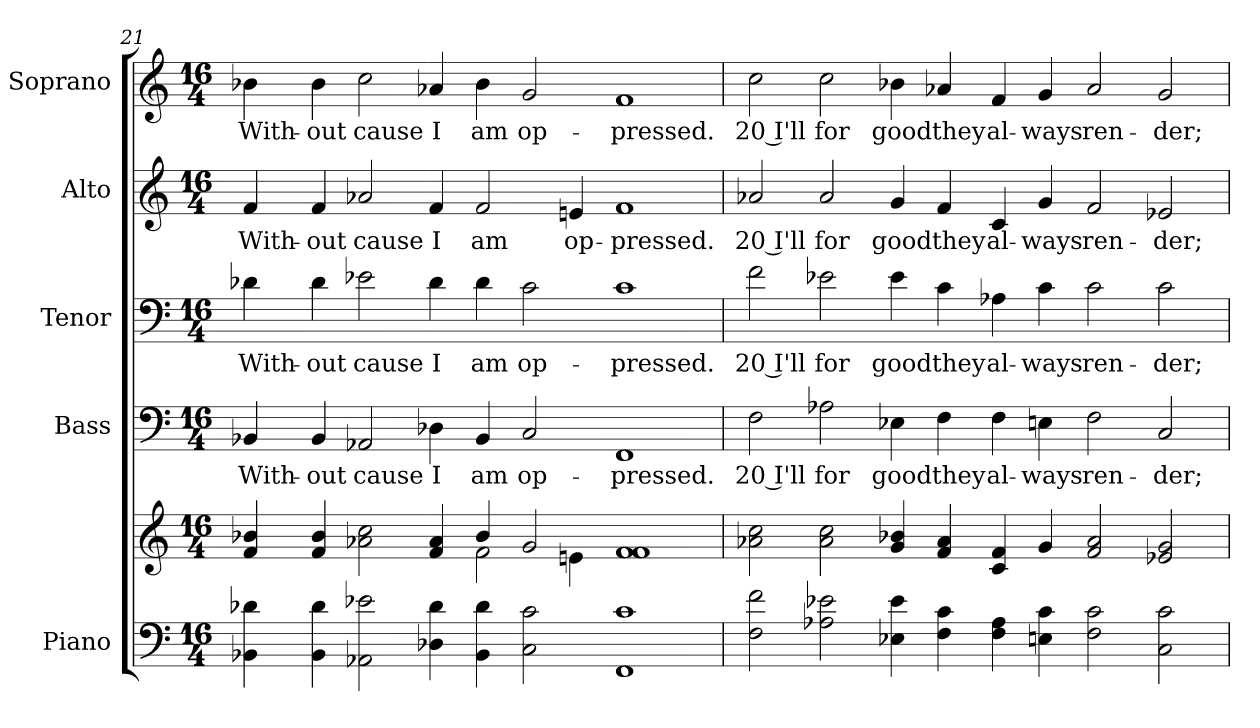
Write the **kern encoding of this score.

**kern	**kern	**kern	**text	**kern	**text	**kern	**text	**kern	**text
*part5	*part5	*part4	*part4	*part3	*part3	*part2	*part2	*part1	*part1
*staff6	*staff5	*staff4	*staff4	*staff3	*staff3	*staff2	*staff2	*staff1	*staff1
*I"Piano	*	*I"Bass	*	*I"Tenor	*	*I"Alto	*	*I"Soprano	*
*I'Pno.	*	*I'B.	*	*I'T.	*	*I'A.	*	*I'S.	*
*clefF4	*clefG2	*clefF4	*	*clefF4	*	*clefG2	*	*clefG2	*
*k[]	*k[]	*k[]	*	*k[]	*	*k[]	*	*k[]	*
*C:	*C:	*C:	*	*C:	*	*C:	*	*C:	*
*M16/4	*M16/4	*M16/4	*	*M16/4	*	*M16/4	*	*M16/4	*
=21	=21	=21	=21	=21	=21	=21	=21	=21	=21
*	*^	*	*	*	*	*	*	*	*
!	!	!	!	!LO:LY:b:color=#000000	!	!	!	!	!	!
!	!	!	!	!	!	!LO:LY:b:color=#000000	!	!	!	!
!	!	!	!	!	!	!	!	!LO:LY:b:color=#000000	!	!
!	!	!	!	!	!	!	!	!	!	!LO:LY:b:color=#000000
4BB-Xi\ 4d-Xi	4fi/ 4b-Xi	2ryy	4BB-Xi/	With-	4d-Xi\	With-	4fi/	With-	4b-Xi\	With-
!	!	!	!	!LO:LY:b:color=#000000	!	!	!	!	!	!
!	!	!	!	!	!	!LO:LY:b:color=#000000	!	!	!	!
!	!	!	!	!	!	!	!	!LO:LY:b:color=#000000	!	!
!	!	!	!	!	!	!	!	!	!	!LO:LY:b:color=#000000
4BB-i\ 4d-i	4fi/ 4b-i	.	4BB-i/	-out	4d-i\	-out	4fi/	-out	4b-i\	-out
!	!	!	!	!LO:LY:b:color=#000000	!	!	!	!	!	!
!	!	!	!	!	!	!LO:LY:b:color=#000000	!	!	!	!
!	!	!	!	!	!	!	!	!LO:LY:b:color=#000000	!	!
!	!	!	!	!	!	!	!	!	!	!LO:LY:b:color=#000000
2AA-Xi\ 2e-Xi	2a-Xi\ 2cci	2ryy	2AA-Xi/	cause	2e-Xi\	cause	2a-Xi/	cause	2cci\	cause
!	!	!	!	!LO:LY:b:color=#000000	!	!	!	!	!	!
!	!	!	!	!	!	!LO:LY:b:color=#000000	!	!	!	!
!	!	!	!	!	!	!	!	!LO:LY:b:color=#000000	!	!
!	!	!	!	!	!	!	!	!	!	!LO:LY:b:color=#000000
4D-Xi\ 4d-i	4fi/ 4a-i	4ryy	4D-Xi\	I	4d-i\	I	4fi/	I	4a-Xi/	I
!	!	!	!	!LO:LY:b:color=#000000	!	!	!	!	!	!
!	!	!	!	!	!	!LO:LY:b:color=#000000	!	!	!	!
!	!	!	!	!	!	!	!	!LO:LY:b:color=#000000	!	!
!	!	!	!	!	!	!	!	!	!	!LO:LY:b:color=#000000
4BB-i\ 4d-i	4b-i/	2fi\	4BB-i/	am	4d-i\	am	2fi/	am	4b-i\	am
!	!	!	!	!LO:LY:b:color=#000000	!	!	!	!	!	!
!	!	!	!	!	!	!LO:LY:b:color=#000000	!	!	!	!
!	!	!	!	!	!	!	!	!	!	!LO:LY:b:color=#000000
2Ci\ 2ci	2gi/	.	2Ci/	op-	2ci\	op-	.	.	2gi/	op-
!	!	!	!	!	!	!	!	!LO:LY:b:color=#000000	!	!
.	.	4eni\	.	.	.	.	4eni/	op-	.	.
!	!	!	!	!LO:LY:b:color=#000000	!	!	!	!	!	!
!	!	!	!	!	!	!LO:LY:b:color=#000000	!	!	!	!
!	!	!	!	!	!	!	!	!LO:LY:b:color=#000000	!	!
!	!	!	!	!	!	!	!	!	!	!LO:LY:b:color=#000000
1FFi 1ci	1fi 1fi	1ryy	1FFi	-pressed.	1ci	-pressed.	1fi	-pressed.	1fi	-pressed.
*	*v	*v	*	*	*	*	*	*	*	*
!!LO:PB:g=z
=22	=22	=22	=22	=22	=22	=22	=22	=22	=22
*	*^	*	*	*	*	*	*	*	*
!	!	!	!	!LO:LY:b:color=#000000	!	!	!	!	!	!
*	*v	*v	*	*	*	*	*	*	*	*
*	*^	*	*	*	*	*	*	*	*
!	!	!	!	!	!	!LO:LY:b:color=#000000	!	!	!	!
*	*v	*v	*	*	*	*	*	*	*	*
*	*^	*	*	*	*	*	*	*	*
!	!	!	!	!	!	!	!	!LO:LY:b:color=#000000	!	!
*	*v	*v	*	*	*	*	*	*	*	*
*	*^	*	*	*	*	*	*	*	*
!	!	!	!	!	!	!	!	!	!	!LO:LY:b:color=#000000
*	*v	*v	*	*	*	*	*	*	*	*
2Fi\ 2fi	2a-Xi\ 2cci	2Fi\	20 I'll	2fi\	20 I'll	2a-Xi/	20 I'll	2cci\	20 I'll
!	!	!	!LO:LY:b:color=#000000	!	!	!	!	!	!
!	!	!	!	!	!LO:LY:b:color=#000000	!	!	!	!
!	!	!	!	!	!	!	!LO:LY:b:color=#000000	!	!
!	!	!	!	!	!	!	!	!	!LO:LY:b:color=#000000
2A-Xi\ 2e-Xi	2a-i\ 2cci	2A-Xi\	for	2e-Xi\	for	2a-i/	for	2cci\	for
!	!	!	!LO:LY:b:color=#000000	!	!	!	!	!	!
!	!	!	!	!	!LO:LY:b:color=#000000	!	!	!	!
!	!	!	!	!	!	!	!LO:LY:b:color=#000000	!	!
!	!	!	!	!	!	!	!	!	!LO:LY:b:color=#000000
4E-Xi\ 4e-i	4gi/ 4b-Xi	4E-Xi\	good	4e-i\	good	4gi/	good	4b-Xi\	good
!	!	!	!LO:LY:b:color=#000000	!	!	!	!	!	!
!	!	!	!	!	!LO:LY:b:color=#000000	!	!	!	!
!	!	!	!	!	!	!	!LO:LY:b:color=#000000	!	!
!	!	!	!	!	!	!	!	!	!LO:LY:b:color=#000000
4Fi\ 4ci	4fi/ 4a-i	4Fi\	they	4ci\	they	4fi/	they	4a-Xi/	they
!	!	!	!LO:LY:b:color=#000000	!	!	!	!	!	!
!	!	!	!	!	!LO:LY:b:color=#000000	!	!	!	!
!	!	!	!	!	!	!	!LO:LY:b:color=#000000	!	!
!	!	!	!	!	!	!	!	!	!LO:LY:b:color=#000000
4Fi\ 4A-i	4ci/ 4fi	4Fi\	al-	4A-Xi\	al-	4ci/	al-	4fi/	al-
!	!	!	!LO:LY:b:color=#000000	!	!	!	!	!	!
!	!	!	!	!	!LO:LY:b:color=#000000	!	!	!	!
!	!	!	!	!	!	!	!LO:LY:b:color=#000000	!	!
!	!	!	!	!	!	!	!	!	!LO:LY:b:color=#000000
4Eni\ 4ci	4gi/	4Eni\	-ways	4ci\	-ways	4gi/	-ways	4gi/	-ways
!	!	!	!LO:LY:b:color=#000000	!	!	!	!	!	!
!	!	!	!	!	!LO:LY:b:color=#000000	!	!	!	!
!	!	!	!	!	!	!	!LO:LY:b:color=#000000	!	!
!	!	!	!	!	!	!	!	!	!LO:LY:b:color=#000000
2Fi\ 2ci	2fi/ 2a-i	2Fi\	ren-	2ci\	ren-	2fi/	ren-	2a-i/	ren-
!	!	!	!LO:LY:b:color=#000000	!	!	!	!	!	!
!	!	!	!	!	!LO:LY:b:color=#000000	!	!	!	!
!	!	!	!	!	!	!	!LO:LY:b:color=#000000	!	!
!	!	!	!	!	!	!	!	!	!LO:LY:b:color=#000000
2Ci\ 2ci	2e-Xi/ 2gi	2Ci/	-der;	2ci\	-der;	2e-Xi/	-der;	2gi/	-der;
=	=	=	=	=	=	=	=	=	=
*-	*-	*-	*-	*-	*-	*-	*-	*-	*-
